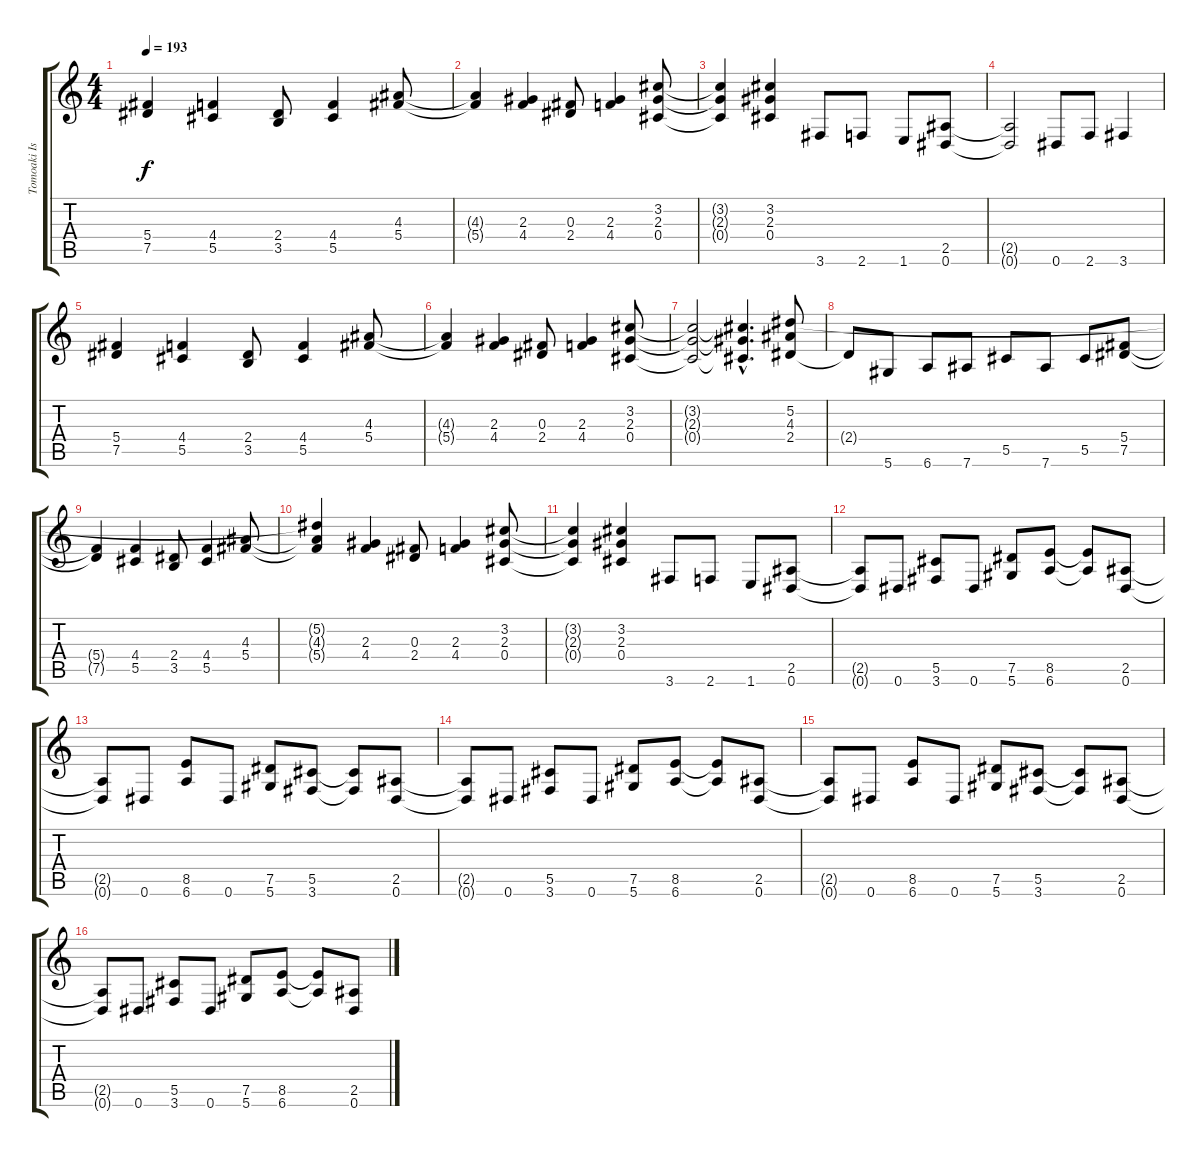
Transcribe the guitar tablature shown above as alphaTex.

\track ("Tomoaki Ishizuka (Pata)" "Tomoaki Is") {instrument distortionguitar}
\staff {score tabs}
\tuning (Eb4 Bb3 Gb3 Db3 Ab2 Eb2) {hide}
\ts (4 4)
\tempo 193
\clef g2
\ks c
(5.4{t} 7.5{t}).4{dy f} (4.4 5.5).4 (2.4 3.5).8 (4.4 5.5).4 (4.3 5.4).8 |
(4.3{t} 5.4{t}).4 (2.3 4.4).4 (0.3 2.4).8 (2.3 4.4).4 (3.2 2.3 0.4).8 |
(3.2{t} 2.3{t} 0.4{t}).4 (3.2 2.3 0.4).4 3.6.8 2.6.8 1.6.8 (2.5 0.6).8 |
(2.5{t} 0.6{t}).2 0.6.8 2.6.8 3.6.4 |
(5.4 7.5).4 (4.4 5.5).4 (2.4 3.5).8 (4.4 5.5).4 (4.3 5.4).8 |
(4.3{t} 5.4{t}).4 (2.3 4.4).4 (0.3 2.4).8 (2.3 4.4).4 (3.2 2.3 0.4).8 |
(3.2{t} 2.3{t} 0.4{t}).2 (3.2{hac t} 2.3{hac t} 0.4{hac t}).4{d} (5.2 4.3 2.4).8 |
2.4{t}.8 5.6.8 6.6.8 7.6.8 5.5.8 7.6.8 5.5.8 (5.4 7.5).8 |
(5.4{t} 7.5{t}).4 (4.4 5.5).4 (2.4 3.5).8 (4.4 5.5).4 (4.3 5.4).8 |
(5.2{t} 4.3{t} 5.4{t}).4 (2.3 4.4).4 (0.3 2.4).8 (2.3 4.4).4 (3.2 2.3 0.4).8 |
(3.2{t} 2.3{t} 0.4{t}).4 (3.2 2.3 0.4).4 3.6.8 2.6.8 1.6.8 (2.5 0.6).8 |
(2.5{t} 0.6{t}).8 0.6.8 (5.5 3.6).8 0.6.8 (7.5 5.6).8 (8.5 6.6).8 (8.5{t} 6.6{t}).8 (2.5 0.6).8 |
(2.5{t} 0.6{t}).8 0.6.8 (8.5 6.6).8 0.6.8 (7.5 5.6).8 (5.5 3.6).8 (5.5{t} 3.6{t}).8 (2.5 0.6).8 |
(2.5{t} 0.6{t}).8 0.6.8 (5.5 3.6).8 0.6.8 (7.5 5.6).8 (8.5 6.6).8 (8.5{t} 6.6{t}).8 (2.5 0.6).8 |
(2.5{t} 0.6{t}).8 0.6.8 (8.5 6.6).8 0.6.8 (7.5 5.6).8 (5.5 3.6).8 (5.5{t} 3.6{t}).8 (2.5 0.6).8 |
(2.5{t} 0.6{t}).8 0.6.8 (5.5 3.6).8 0.6.8 (7.5 5.6).8 (8.5 6.6).8 (8.5{t} 6.6{t}).8 (2.5 0.6).8
